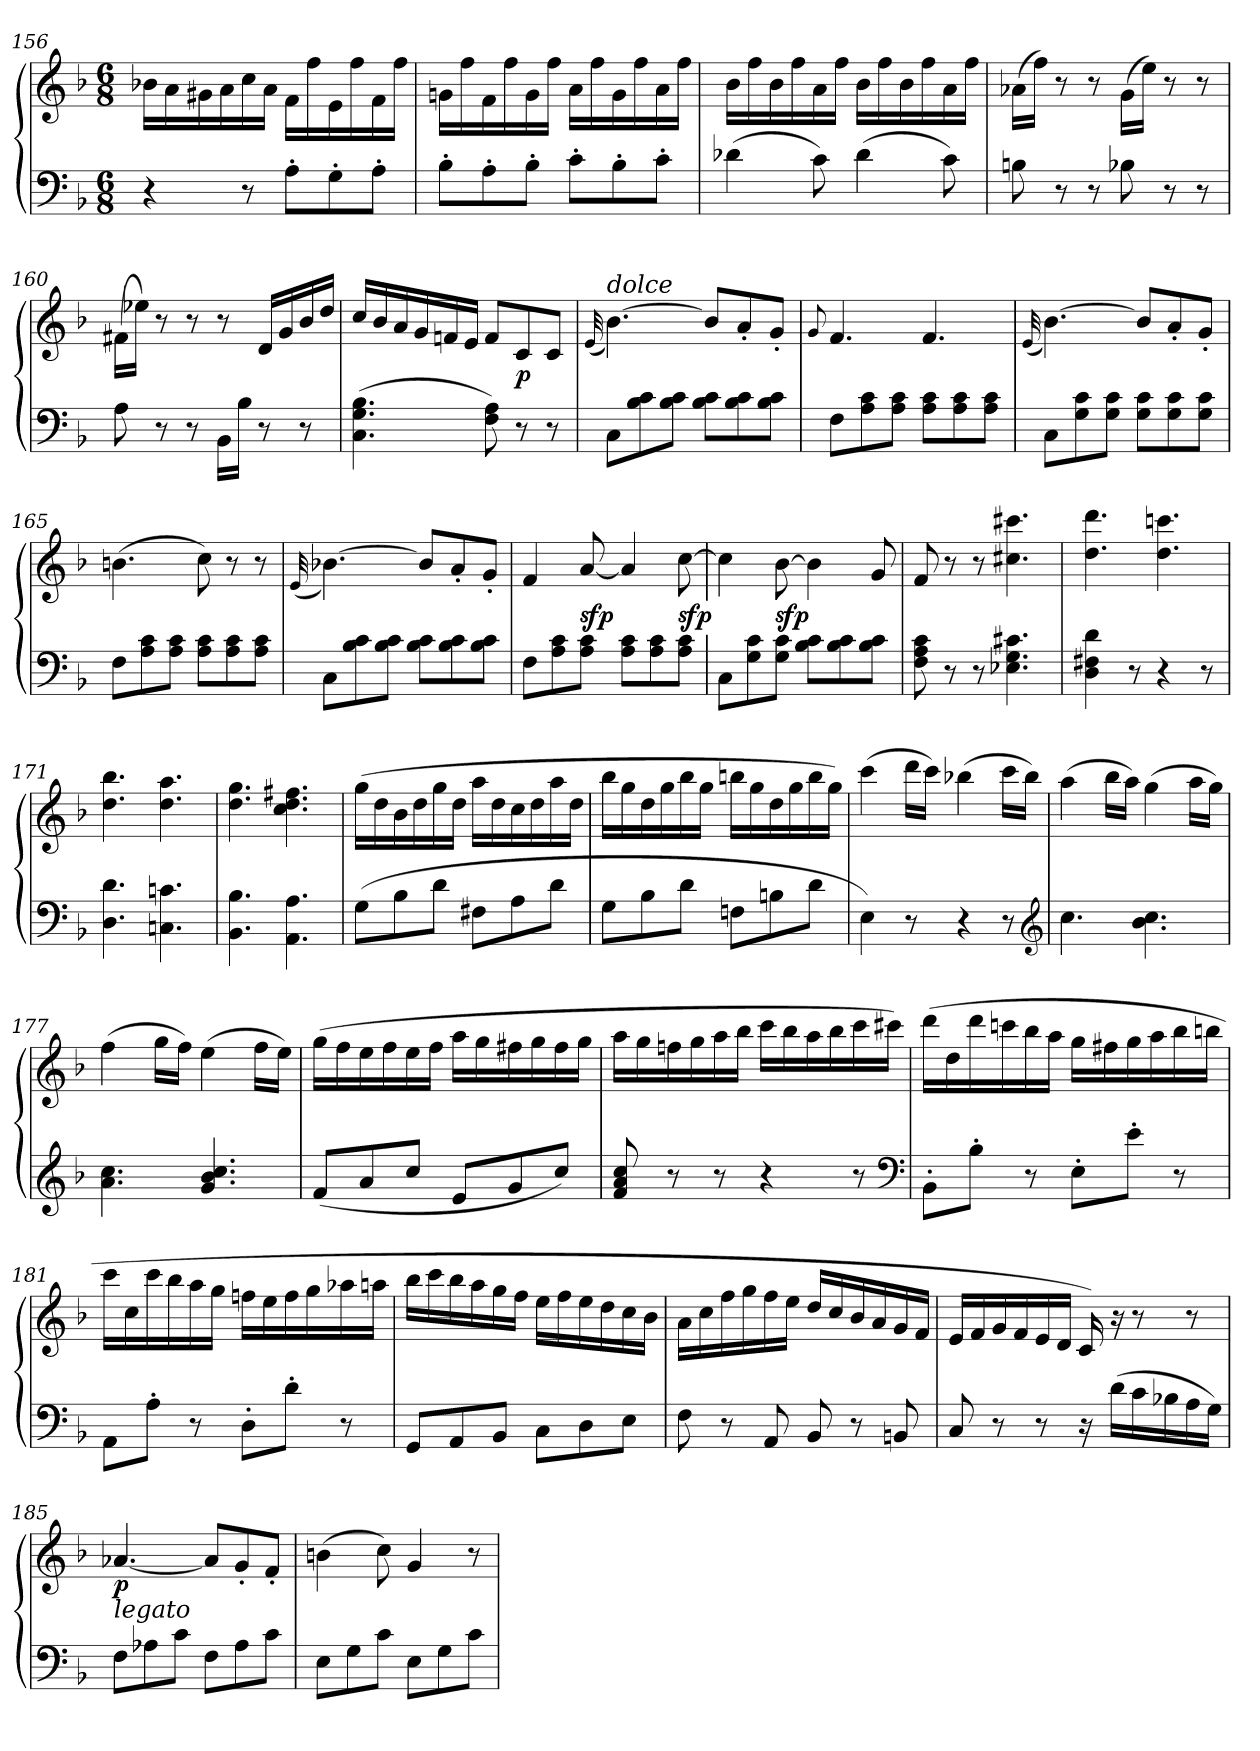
**kern	**kern	**dynam
*part1	*part1	*part1
*staff2	*staff1	*staff1/2
*clefF4	*clefG2	*
*k[b-]	*k[b-]	*
*F:	*F:	*
*M6/8	*M6/8	*
=156	=156	=156
4r	16b-X\LL	.
.	16a\	.
.	16g#X\	.
.	16a\	.
8r	16cc\	.
.	16a\JJ	.
8A'L	16fLL	.
.	16ff	.
8G'	16e	.
.	16ff	.
8A'J	16f	.
.	16ffJJ	.
=157	=157	=157
8B-'L	16gnLL	.
.	16ff	.
8A'	16f	.
.	16ff	.
8B-'J	16g	.
.	16ffJJ	.
8c'L	16aLL	.
.	16ff	.
8B-'	16g	.
.	16ff	.
8c'J	16a	.
.	16ffJJ	.
=158	=158	=158
(4d-X	16b-LL	.
.	16ff	.
.	16b-	.
.	16ff	.
8c)	16a	.
.	16ffJJ	.
(4d-	16b-LL	.
.	16ff	.
.	16b-	.
.	16ff	.
8c)	16a	.
.	16ffJJ	.
=159	=159	=159
8Bn	(16a-XLL	.
.	16ffJJ)	.
8r	8r	.
8r	8r	.
8B-X	(16gLL	.
.	16eeJJ)	.
8r	8r	.
8r	8r	.
=160	=160	=160
8A	(16f#XLL	.
.	16ee-XJJ)	.
8r	8r	.
8r	8r	.
16BB-LL	8r	.
16B-JJ	.	.
8r	16dLL	.
.	16g	.
8r	16b-	.
.	16ddJJ	.
=161	=161	=161
(4.C 4.G 4.B-	16ccLL	.
.	16b-	.
.	16a	.
.	16g	.
.	16fn	.
.	16eJJ	.
8F 8A)	8fL	.
8r	8c	p
8r	8cJ	.
=162	=162	=162
.	(32qqe	.
!	!LO:TX:a:i:t=dolce	!
8CL	[4.b-)	.
8B- 8c	.	.
8B- 8cJ	.	.
8B- 8cL	8b-L]	.
8B- 8c	8a'	.
8B- 8cJ	8g'J	.
=163	=163	=163
.	8qqg	.
8FL	4.f	.
8A 8c	.	.
8A 8cJ	.	.
8A 8cL	4.f	.
8A 8c	.	.
8A 8cJ	.	.
=164	=164	=164
.	(>32qqe	.
8CL	[4.b-)	.
8G 8c	.	.
8G 8cJ	.	.
8G 8cL	8b-L]	.
8G 8c	8a'	.
8G 8cJ	8g'J	.
=165	=165	=165
8FL	(4.bn	.
8A 8c	.	.
8A 8cJ	.	.
8A 8cL	8cc)	.
8A 8c	8r	.
8A 8cJ	8r	.
=166	=166	=166
.	(>32qqe	.
8CL	[4.b-X)	.
8B- 8c	.	.
8B- 8cJ	.	.
8B- 8cL	8b-L]	.
8B- 8c	8a'	.
8B- 8cJ	8g'J	.
=167	=167	=167
8FL	4f	.
8A 8c	.	.
8A 8cJ	[8a	sfp
8A 8cL	4a]	.
8A 8c	.	.
8A 8cJ	[8cc	sfp
=168	=168	=168
8CL	4cc]	.
8G 8c	.	.
8G 8cJ	[8b-	sfp
8B- 8cL	4b-]	.
8B- 8c	.	.
8B- 8cJ	8g	.
=169	=169	=169
8F 8A 8c	8f	.
8r	8r	.
8r	8r	.
4.E-X 4.G 4.c#X	4.cc#X 4.ccc#X	.
=170	=170	=170
4D 4F#X 4d	4.dd 4.ddd	.
8r	.	.
4r	4.dd 4.cccn	.
8r	.	.
=171	=171	=171
4.D 4.d	4.dd 4.bb-	.
4.Cn 4.cn	4.dd 4.aa	.
=172	=172	=172
4.BB- 4.B-	4.dd 4.gg	.
4.AA 4.A	4.cc 4.dd 4.ff#X	.
=173	=173	=173
(8GL	(16ggLL	.
.	16dd	.
8B-	16b-	.
.	16dd	.
8dJ	16gg	.
.	16ddJJ	.
8F#XL	16aaLL	.
.	16dd	.
8A	16cc	.
.	16dd	.
8dJ	16aa	.
.	16ddJJ	.
=174	=174	=174
8GL	16bb-LL	.
.	16gg	.
8B-	16dd	.
.	16gg	.
8dJ	16bb-	.
.	16ggJJ	.
8FnL	16bbnLL	.
.	16gg	.
8Bn	16dd	.
.	16gg	.
8dJ	16bb	.
.	16ggJJ)	.
=175	=175	=175
4E)	(4ccc	.
8r	16dddLL	.
.	16cccJJ)	.
4r	(4bb-X	.
8r	16cccLL	.
.	16bb-JJ)	.
*clefG2	*	*
=176	=176	=176
4.cc	(4aa	.
.	16bb-LL	.
.	16aaJJ)	.
4.b- 4.cc	(4gg	.
.	16aaLL	.
.	16ggJJ)	.
=177	=177	=177
4.a 4.cc	(4ff	.
.	16ggLL	.
.	16ffJJ)	.
4.g 4.b- 4.cc	(4ee	.
.	16ffLL	.
.	16eeJJ)	.
=178	=178	=178
(8fL	(16ggLL	.
.	16ff	.
8a	16ee	.
.	16ff	.
8ccJ	16ee	.
.	16ffJJ	.
8eL	16aaLL	.
.	16gg	.
8g	16ff#X	.
.	16gg	.
8ccJ)	16ff#	.
.	16ggJJ	.
=179	=179	=179
8f 8a 8cc	16aaLL	.
.	16gg	.
8r	16ffn	.
.	16gg	.
8r	16aa	.
.	16bb-JJ	.
4r	16cccLL	.
.	16bb-	.
.	16aa	.
.	16bb-	.
8r	16ccc	.
.	16ccc#XJJ)	.
*clefF4	*	*
=180	=180	=180
8BB-'L	(16dddLL	.
.	16dd	.
8B-'J	16ddd	.
.	16cccn	.
8r	16bb-	.
.	16aaJJ	.
8E'L	16ggLL	.
.	16ff#X	.
8e'J	16gg	.
.	16aa	.
8r	16bb-	.
.	16bbnJJ	.
=181	=181	=181
8AAL	16cccLL	.
.	16cc	.
8A'J	16ccc	.
.	16bb-	.
8r	16aa	.
.	16ggJJ	.
8D'L	16ffnLL	.
.	16ee	.
8d'J	16ff	.
.	16gg	.
8r	16aa-X	.
.	16aanJJ	.
=182	=182	=182
8GGL	16bb-LL	.
.	16ccc	.
8AA	16bb-	.
.	16aa	.
8BB-J	16gg	.
.	16ffJJ	.
8CL	16eeLL	.
.	16ff	.
8D	16ee	.
.	16dd	.
8EJ	16cc	.
.	16b-JJ	.
=183	=183	=183
8F	16aLL	.
.	16cc	.
8r	16ff	.
.	16gg	.
8AA	16ff	.
.	16eeJJ	.
8BB-	16ddLL	.
.	16cc	.
8r	16b-	.
.	16a	.
8BBn	16g	.
.	16fJJ	.
=184	=184	=184
8C	16eLL	.
.	16f	.
8r	16g	.
.	16f	.
8r	16e	.
.	16dJJ	.
16r	16c)	.
(16dLL	16r	.
16c	8r	.
16B-X	.	.
16A	8r	.
16GJJ)	.	.
=185	=185	=185
!LO:TX:a:i:t=legato	!	!
8FL	[4.a-X	p
8A-X	.	.
8cJ	.	.
8FL	8a-L]	.
8A-	8g'	.
8cJ	8f'J	.
=186	=186	=186
8EL	(4bn	.
8G	.	.
8cJ	8cc)	.
8EL	4g	.
8G	.	.
8cJ	8r	.
=	=	=
*-	*-	*-
